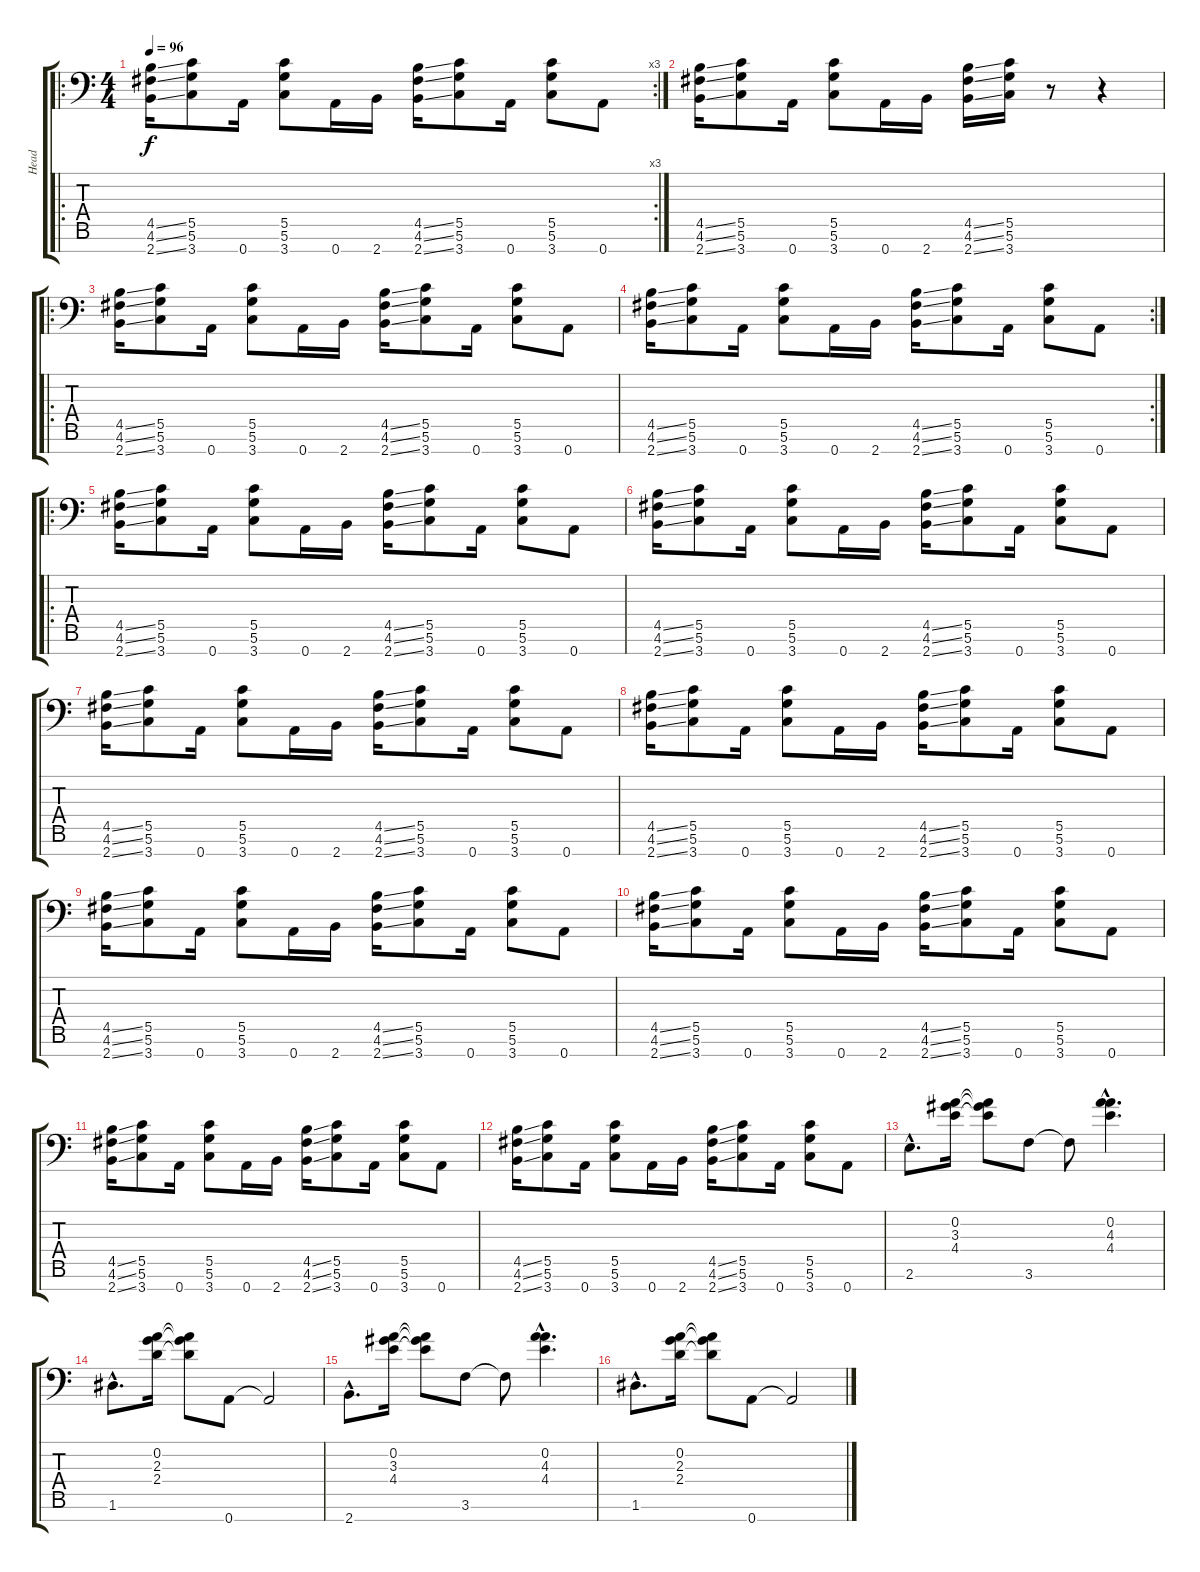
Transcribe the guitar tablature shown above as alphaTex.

\track ("Head" "Head") {instrument distortionguitar}
\staff {score tabs}
\tuning (D4 A3 F3 C3 G2 D2 A1) {hide}
\ro
\rc 3
\ts (4 4)
\tempo 96
\clef f4
\ks c
(4.5{ss} 4.6{ss} 2.7{ss}).16{dy f instrument electricguitarclean} (5.5 5.6 3.7).8 0.7.16 (5.5 5.6 3.7).8 0.7.16 2.7.16 (4.5{ss} 4.6{ss} 2.7{ss}).16 (5.5 5.6 3.7).8 0.7.16 (5.5 5.6 3.7).8 0.7.8 |
(4.5{ss} 4.6{ss} 2.7{ss}).16 (5.5 5.6 3.7).8 0.7.16 (5.5 5.6 3.7).8 0.7.16 2.7.16 (4.5{ss} 4.6{ss} 2.7{ss}).16 (5.5 5.6 3.7).16 r.8 r.4 |
\ro
(4.5{ss} 4.6{ss} 2.7{ss}).16{instrument distortionguitar} (5.5 5.6 3.7).8 0.7.16 (5.5 5.6 3.7).8 0.7.16 2.7.16 (4.5{ss} 4.6{ss} 2.7{ss}).16 (5.5 5.6 3.7).8 0.7.16 (5.5 5.6 3.7).8 0.7.8 |
\rc 2
(4.5{ss} 4.6{ss} 2.7{ss}).16 (5.5 5.6 3.7).8 0.7.16 (5.5 5.6 3.7).8 0.7.16 2.7.16 (4.5{ss} 4.6{ss} 2.7{ss}).16 (5.5 5.6 3.7).8 0.7.16 (5.5 5.6 3.7).8 0.7.8 |
\ro
(4.5{ss} 4.6{ss} 2.7{ss}).16 (5.5 5.6 3.7).8 0.7.16 (5.5 5.6 3.7).8 0.7.16 2.7.16 (4.5{ss} 4.6{ss} 2.7{ss}).16 (5.5 5.6 3.7).8 0.7.16 (5.5 5.6 3.7).8 0.7.8 |
(4.5{ss} 4.6{ss} 2.7{ss}).16 (5.5 5.6 3.7).8 0.7.16 (5.5 5.6 3.7).8 0.7.16 2.7.16 (4.5{ss} 4.6{ss} 2.7{ss}).16 (5.5 5.6 3.7).8 0.7.16 (5.5 5.6 3.7).8 0.7.8 |
(4.5{ss} 4.6{ss} 2.7{ss}).16 (5.5 5.6 3.7).8 0.7.16 (5.5 5.6 3.7).8 0.7.16 2.7.16 (4.5{ss} 4.6{ss} 2.7{ss}).16 (5.5 5.6 3.7).8 0.7.16 (5.5 5.6 3.7).8 0.7.8 |
(4.5{ss} 4.6{ss} 2.7{ss}).16 (5.5 5.6 3.7).8 0.7.16 (5.5 5.6 3.7).8 0.7.16 2.7.16 (4.5{ss} 4.6{ss} 2.7{ss}).16 (5.5 5.6 3.7).8 0.7.16 (5.5 5.6 3.7).8 0.7.8 |
(4.5{ss} 4.6{ss} 2.7{ss}).16 (5.5 5.6 3.7).8 0.7.16 (5.5 5.6 3.7).8 0.7.16 2.7.16 (4.5{ss} 4.6{ss} 2.7{ss}).16 (5.5 5.6 3.7).8 0.7.16 (5.5 5.6 3.7).8 0.7.8 |
(4.5{ss} 4.6{ss} 2.7{ss}).16 (5.5 5.6 3.7).8 0.7.16 (5.5 5.6 3.7).8 0.7.16 2.7.16 (4.5{ss} 4.6{ss} 2.7{ss}).16 (5.5 5.6 3.7).8 0.7.16 (5.5 5.6 3.7).8 0.7.8 |
(4.5{ss} 4.6{ss} 2.7{ss}).16 (5.5 5.6 3.7).8 0.7.16 (5.5 5.6 3.7).8 0.7.16 2.7.16 (4.5{ss} 4.6{ss} 2.7{ss}).16 (5.5 5.6 3.7).8 0.7.16 (5.5 5.6 3.7).8 0.7.8 |
(4.5{ss} 4.6{ss} 2.7{ss}).16 (5.5 5.6 3.7).8 0.7.16 (5.5 5.6 3.7).8 0.7.16 2.7.16 (4.5{ss} 4.6{ss} 2.7{ss}).16 (5.5 5.6 3.7).8 0.7.16 (5.5 5.6 3.7).8 0.7.8 |
2.6{hac}.8{d} (0.2 3.3 4.4).16 (0.2{t} 3.3{t} 4.4{t}).8 3.6.8 3.6{t}.8 (0.2{hac} 4.3{hac} 4.4{hac}).4{d} |
1.6{hac}.8{d} (0.2 2.3 2.4).16 (0.2{t} 2.3{t} 2.4{t}).8 0.7.8 0.7{t}.2 |
2.7{hac}.8{d} (0.2 3.3 4.4).16 (0.2{t} 3.3{t} 4.4{t}).8 3.6.8 3.6{t}.8 (0.2{hac} 4.3{hac} 4.4{hac}).4{d} |
1.6{hac}.8{d} (0.2 2.3 2.4).16 (0.2{t} 2.3{t} 2.4{t}).8 0.7.8 0.7{t}.2
